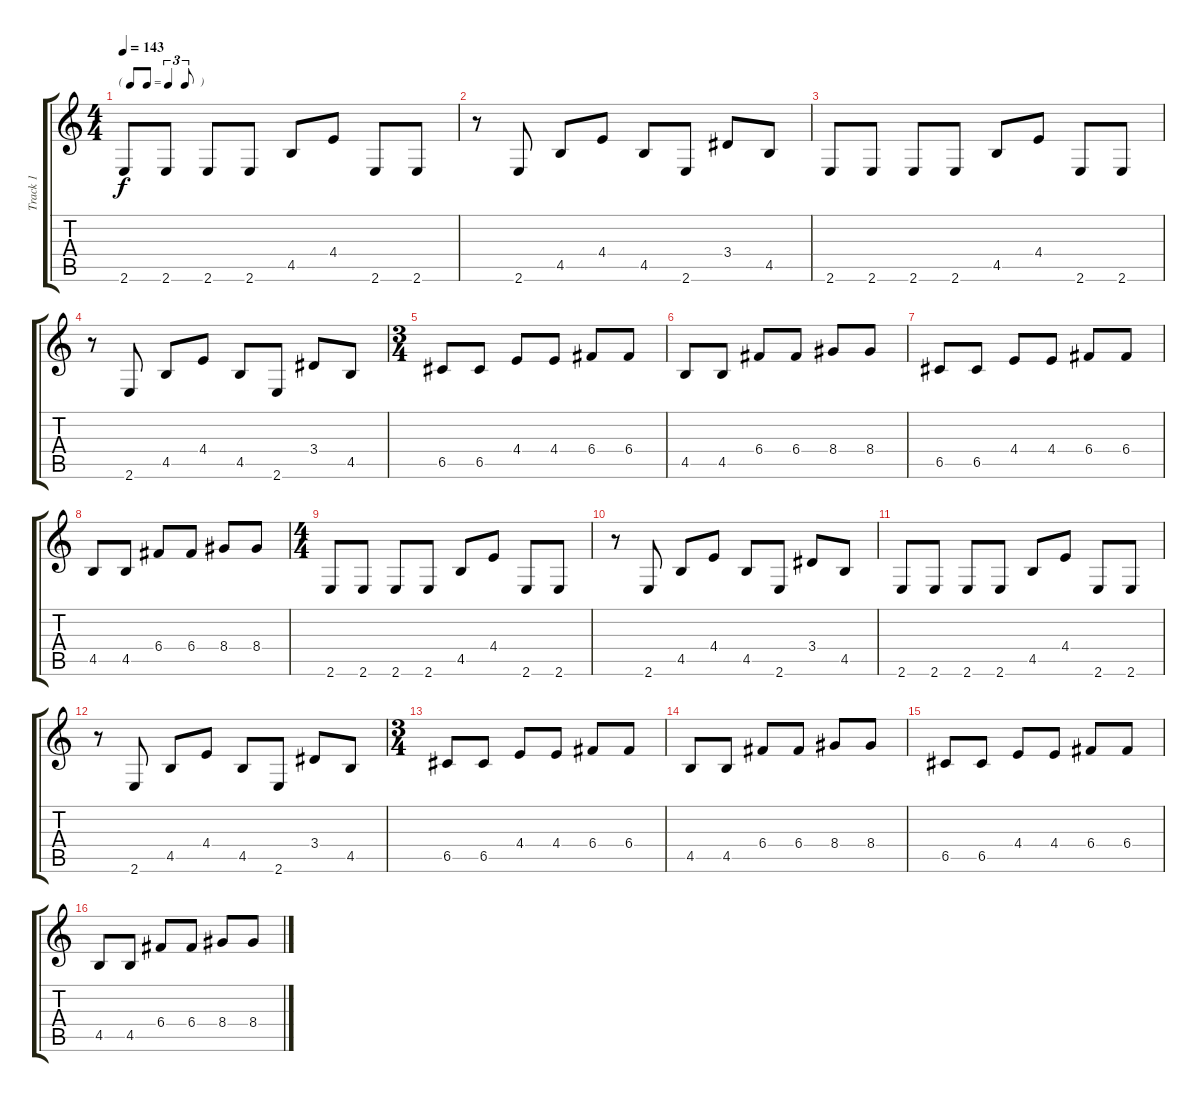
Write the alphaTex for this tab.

\track ("Track 1" "Track 1") {instrument distortionguitar}
\staff {score tabs}
\tuning (D4 A3 F3 C3 G2 D2) {hide}
\ts (4 4)
\tf triplet8th
\tempo 143
\clef g2
\ks c
2.6.8{dy f} 2.6.8 2.6.8 2.6.8 4.5.8 4.4.8 2.6.8 2.6.8 |
r.8 2.6.8 4.5.8 4.4.8 4.5.8 2.6.8 3.4.8 4.5.8 |
2.6.8 2.6.8 2.6.8 2.6.8 4.5.8 4.4.8 2.6.8 2.6.8 |
r.8 2.6.8 4.5.8 4.4.8 4.5.8 2.6.8 3.4.8 4.5.8 |
\ts (3 4)
6.5.8 6.5.8 4.4.8 4.4.8 6.4.8 6.4.8 |
4.5.8 4.5.8 6.4.8 6.4.8 8.4.8 8.4.8 |
6.5.8 6.5.8 4.4.8 4.4.8 6.4.8 6.4.8 |
4.5.8 4.5.8 6.4.8 6.4.8 8.4.8 8.4.8 |
\ts (4 4)
2.6.8 2.6.8 2.6.8 2.6.8 4.5.8 4.4.8 2.6.8 2.6.8 |
r.8 2.6.8 4.5.8 4.4.8 4.5.8 2.6.8 3.4.8 4.5.8 |
2.6.8 2.6.8 2.6.8 2.6.8 4.5.8 4.4.8 2.6.8 2.6.8 |
r.8 2.6.8 4.5.8 4.4.8 4.5.8 2.6.8 3.4.8 4.5.8 |
\ts (3 4)
6.5.8 6.5.8 4.4.8 4.4.8 6.4.8 6.4.8 |
4.5.8 4.5.8 6.4.8 6.4.8 8.4.8 8.4.8 |
6.5.8 6.5.8 4.4.8 4.4.8 6.4.8 6.4.8 |
4.5.8 4.5.8 6.4.8 6.4.8 8.4.8 8.4.8
